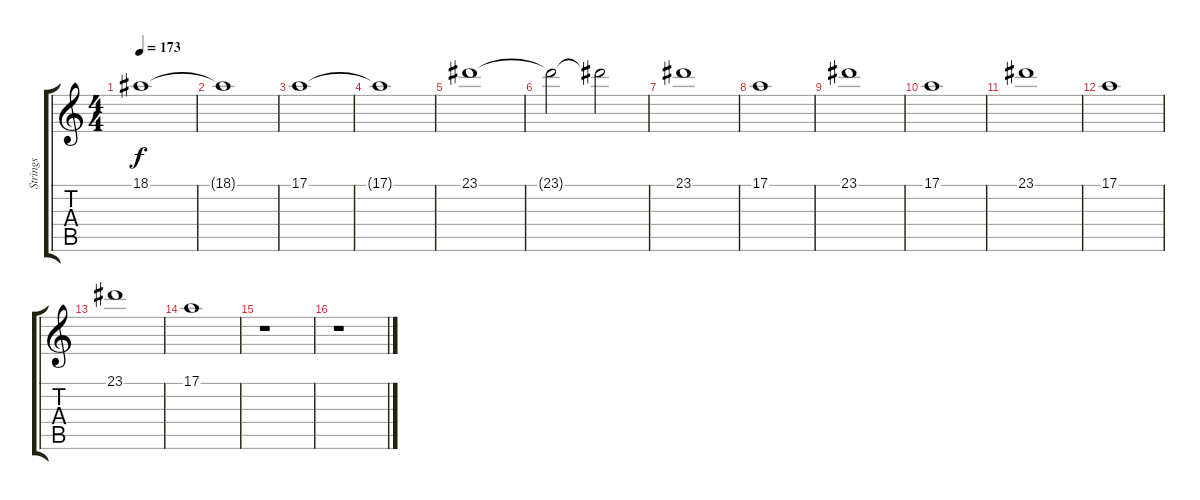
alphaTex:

\track ("Strings" "Strings") {instrument stringensemble1}
\staff {score tabs}
\tuning (E4 B3 G3 D3 A2 E2) {hide}
\ts (4 4)
\tempo 173
\clef g2
\ks c
18.1.1{dy f volume 4 instrument stringensemble1} |
18.1{t}.1{volume 8} |
17.1.1 |
17.1{t}.1 |
23.1.1 |
23.1{t}.2{volume 2} 23.1{t}.2 |
23.1.1{volume 9} |
17.1.1 |
23.1.1 |
17.1.1 |
23.1.1 |
17.1.1 |
23.1.1 |
17.1.1 |
r.1 |
r.1
